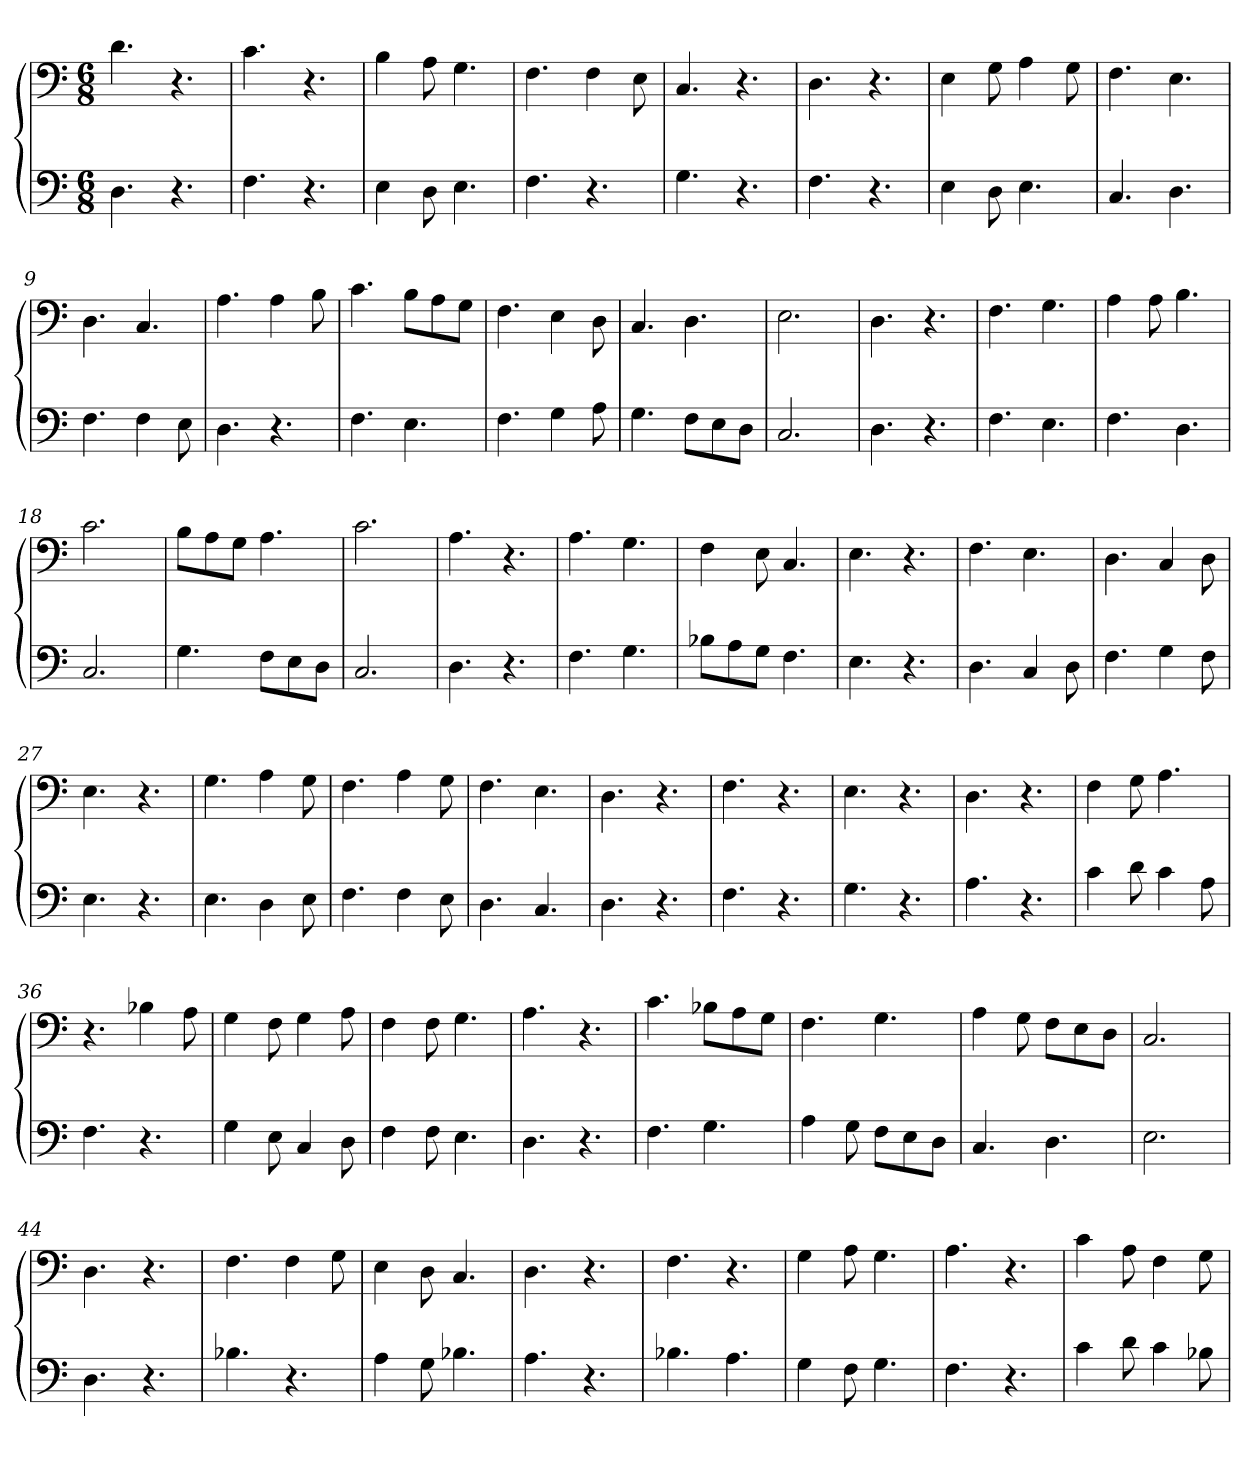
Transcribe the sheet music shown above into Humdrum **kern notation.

**kern	**kern
*part1	*part1
*staff2	*staff1
*M6/8	*M6/8
=1	=1
4.D	4.d
4.r	4.r
=2	=2
4.F	4.c
4.r	4.r
=3	=3
4E	4B
8D	8A
4.E	4.G
=4	=4
4.F	4.F
4.r	4F
.	8E
=5	=5
4.G	4.C
4.r	4.r
=6	=6
4.F	4.D
4.r	4.r
=7	=7
4E	4E
8D	8G
4.E	4A
.	8G
=8	=8
4.C	4.F
4.D	4.E
=9	=9
4.F	4.D
4F	4.C
8E	.
=10	=10
4.D	4.A
4.r	4A
.	8B
=11	=11
4.F	4.c
4.E	8BL
.	8A
.	8GJ
=12	=12
4.F	4.F
4G	4E
8A	8D
=13	=13
4.G	4.C
8FL	4.D
8E	.
8DJ	.
=14	=14
2.C	2.E
=15	=15
4.D	4.D
4.r	4.r
=16	=16
4.F	4.F
4.E	4.G
=17	=17
4.F	4A
.	8A
4.D	4.B
=18	=18
2.C	2.c
=19	=19
4.G	8BL
.	8A
.	8GJ
8FL	4.A
8E	.
8DJ	.
=20	=20
2.C	2.c
=21	=21
4.D	4.A
4.r	4.r
=22	=22
4.F	4.A
4.G	4.G
=23	=23
8B-XL	4F
8A	.
8GJ	8E
4.F	4.C
=24	=24
4.E	4.E
4.r	4.r
=25	=25
4.D	4.F
4C	4.E
8D	.
=26	=26
4.F	4.D
4G	4C
8F	8D
=27	=27
4.E	4.E
4.r	4.r
=28	=28
4.E	4.G
4D	4A
8E	8G
=29	=29
4.F	4.F
4F	4A
8E	8G
=30	=30
4.D	4.F
4.C	4.E
=31	=31
4.D	4.D
4.r	4.r
=32	=32
4.F	4.F
4.r	4.r
=33	=33
4.G	4.E
4.r	4.r
=34	=34
4.A	4.D
4.r	4.r
=35	=35
4c	4F
8d	8G
4c	4.A
8A	.
=36	=36
4.F	4.r
4.r	4B-X
.	8A
=37	=37
4G	4G
8E	8F
4C	4G
8D	8A
=38	=38
4F	4F
8F	8F
4.E	4.G
=39	=39
4.D	4.A
4.r	4.r
=40	=40
4.F	4.c
4.G	8B-XL
.	8A
.	8GJ
=41	=41
4A	4.F
8G	.
8FL	4.G
8E	.
8DJ	.
=42	=42
4.C	4A
.	8G
4.D	8FL
.	8E
.	8DJ
=43	=43
2.E	2.C
=44	=44
4.D	4.D
4.r	4.r
=45	=45
4.B-X	4.F
4.r	4F
.	8G
=46	=46
4A	4E
8G	8D
4.B-X	4.C
=47	=47
4.A	4.D
4.r	4.r
=48	=48
4.B-X	4.F
4.A	4.r
=49	=49
4G	4G
8F	8A
4.G	4.G
=50	=50
4.F	4.A
4.r	4.r
=51	=51
4c	4c
8d	8A
4c	4F
8B-X	8G
=	=
*-	*-
